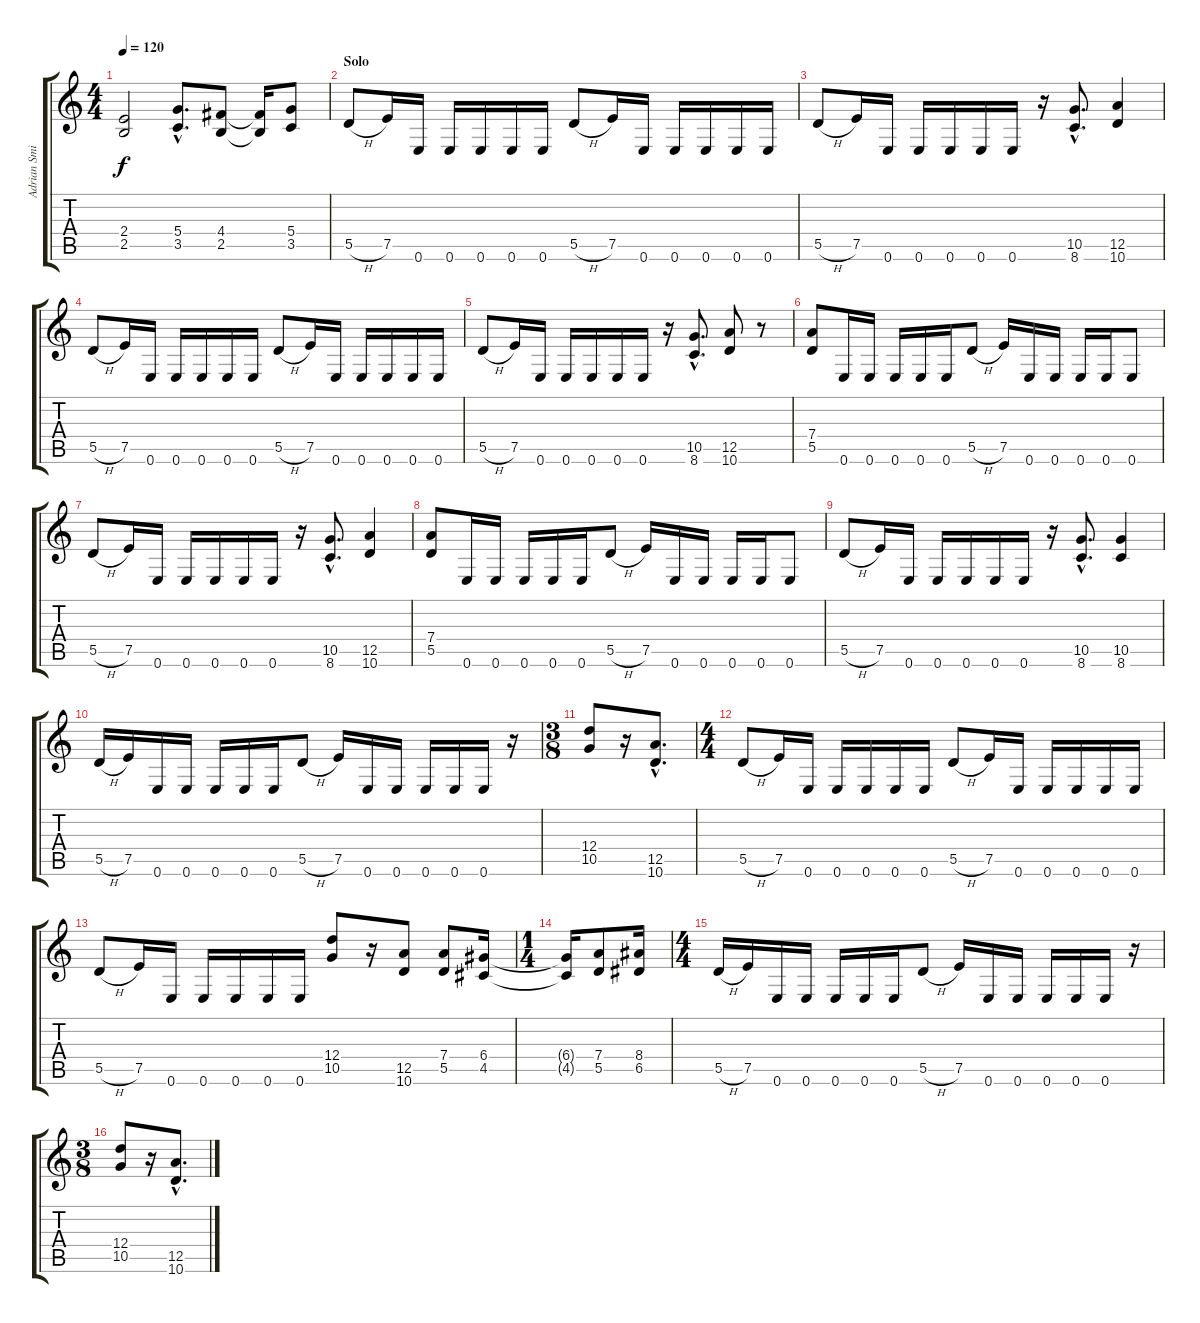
\track ("Adrian Smith" "Adrian Smi") {instrument distortionguitar}
\staff {score tabs}
\tuning (E4 B3 G3 D3 A2 E2) {hide}
\ts (4 4)
\tempo 120
\clef g2
\ks c
(2.4 2.5).2{dy f} (5.4{hac} 3.5{hac}).8{d} (4.4 2.5).8 (4.4{t} 2.5{t}).16 (5.4 3.5).8 |
\section ("" "Solo")
5.5{h}.8 7.5.16 0.6.16 0.6.16 0.6.16 0.6.16 0.6.16 5.5{h}.8 7.5.16 0.6.16 0.6.16 0.6.16 0.6.16 0.6.16 |
5.5{h}.8 7.5.16 0.6.16 0.6.16 0.6.16 0.6.16 0.6.16 r.16 (10.5{hac} 8.6{hac}).8{d} (12.5 10.6).4 |
5.5{h}.8 7.5.16 0.6.16 0.6.16 0.6.16 0.6.16 0.6.16 5.5{h}.8 7.5.16 0.6.16 0.6.16 0.6.16 0.6.16 0.6.16 |
5.5{h}.8 7.5.16 0.6.16 0.6.16 0.6.16 0.6.16 0.6.16 r.16 (10.5{hac} 8.6{hac}).8{d} (12.5 10.6).8 r.8 |
(7.4 5.5).8 0.6.16 0.6.16 0.6.16 0.6.16 0.6.16 5.5{h}.8 7.5.16 0.6.16 0.6.16 0.6.16 0.6.16 0.6.8 |
5.5{h}.8 7.5.16 0.6.16 0.6.16 0.6.16 0.6.16 0.6.16 r.16 (10.5{hac} 8.6{hac}).8{d} (12.5 10.6).4 |
(7.4 5.5).8 0.6.16 0.6.16 0.6.16 0.6.16 0.6.16 5.5{h}.8 7.5.16 0.6.16 0.6.16 0.6.16 0.6.16 0.6.8 |
5.5{h}.8 7.5.16 0.6.16 0.6.16 0.6.16 0.6.16 0.6.16 r.16 (10.5{hac} 8.6{hac}).8{d} (10.5 8.6).4 |
5.5{h}.16 7.5.16 0.6.16 0.6.16 0.6.16 0.6.16 0.6.16 5.5{h}.8 7.5.16 0.6.16 0.6.16 0.6.16 0.6.16 0.6.16 r.16 |
\ts (3 8)
(12.4 10.5).8 r.16 (12.5{hac} 10.6{hac}).8{d} |
\ts (4 4)
5.5{h}.8 7.5.16 0.6.16 0.6.16 0.6.16 0.6.16 0.6.16 5.5{h}.8 7.5.16 0.6.16 0.6.16 0.6.16 0.6.16 0.6.16 |
5.5{h}.8 7.5.16 0.6.16 0.6.16 0.6.16 0.6.16 0.6.16 (12.4 10.5).8 r.16 (12.5 10.6).8 (7.4 5.5).8 (6.4 4.5).16 |
\ts (1 4)
(6.4{t} 4.5{t}).16 (7.4 5.5).8 (8.4 6.5).16 |
\ts (4 4)
5.5{h}.16 7.5.16 0.6.16 0.6.16 0.6.16 0.6.16 0.6.16 5.5{h}.8 7.5.16 0.6.16 0.6.16 0.6.16 0.6.16 0.6.16 r.16 |
\ts (3 8)
(12.4 10.5).8 r.16 (12.5{hac} 10.6{hac}).8{d}
